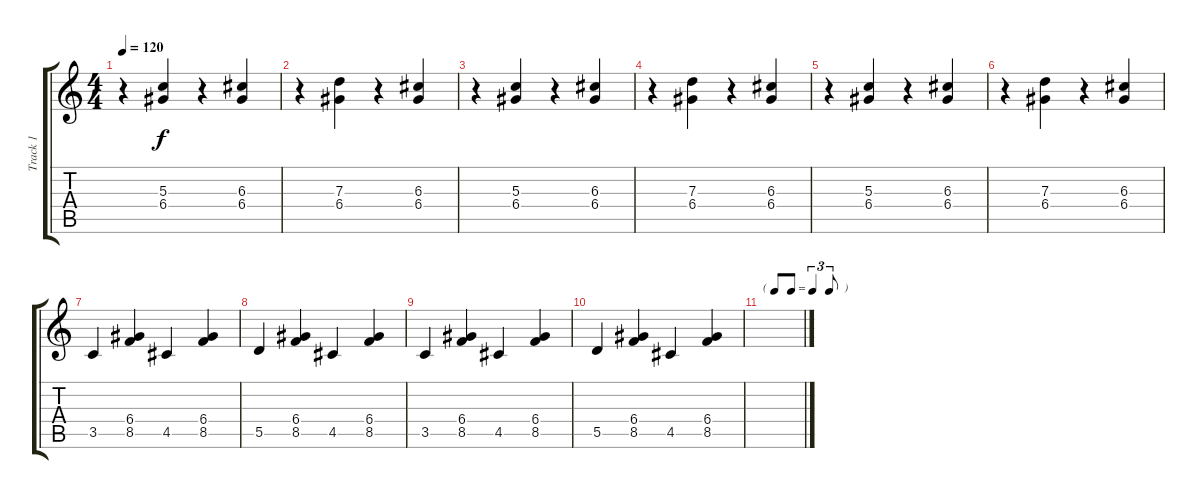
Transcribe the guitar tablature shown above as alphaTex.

\track ("Track 1" "Track 1") {instrument acousticguitarsteel}
\staff {score tabs}
\tuning (E4 B3 G3 D3 A2 E2) {hide}
\ts (4 4)
\tempo 120
\clef g2
\ks c
r.4{dy f} (5.3 6.4).4 r.4 (6.3 6.4).4 |
r.4 (7.3 6.4).4 r.4 (6.3 6.4).4 |
r.4 (5.3 6.4).4 r.4 (6.3 6.4).4 |
r.4 (7.3 6.4).4 r.4 (6.3 6.4).4 |
r.4 (5.3 6.4).4 r.4 (6.3 6.4).4 |
r.4 (7.3 6.4).4 r.4 (6.3 6.4).4 |
3.5.4 (6.4 8.5).4 4.5.4 (6.4 8.5).4 |
5.5.4 (6.4 8.5).4 4.5.4 (6.4 8.5).4 |
3.5.4 (6.4 8.5).4 4.5.4 (6.4 8.5).4 |
5.5.4 (6.4 8.5).4 4.5.4 (6.4 8.5).4 |
\tf triplet8th
